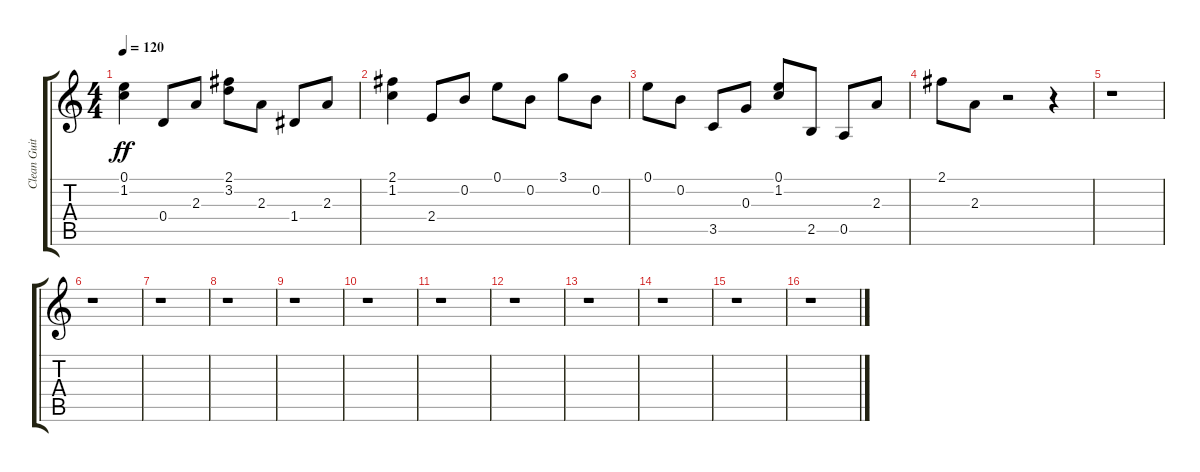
\track ("Clean Guitar" "Clean Guit") {instrument electricbasspick}
\staff {score tabs}
\tuning (E4 B3 G3 D3 A2 E2) {hide}
\ts (4 4)
\tempo 120
\clef g2
\ks c
(0.1 1.2).4{dy ff} 0.4.8 2.3.8 (2.1 3.2).8 2.3.8 1.4.8 2.3.8 |
(2.1 1.2).4 2.4.8 0.2.8 0.1.8 0.2.8 3.1.8 0.2.8 |
0.1.8 0.2.8 3.5.8 0.3.8 (0.1 1.2).8 2.5.8 0.5.8 2.3.8 |
2.1.8 2.3.8 r.2 r.4 |
r.1 |
r.1 |
r.1 |
r.1 |
r.1 |
r.1 |
r.1 |
r.1 |
r.1 |
r.1 |
r.1 |
r.1
